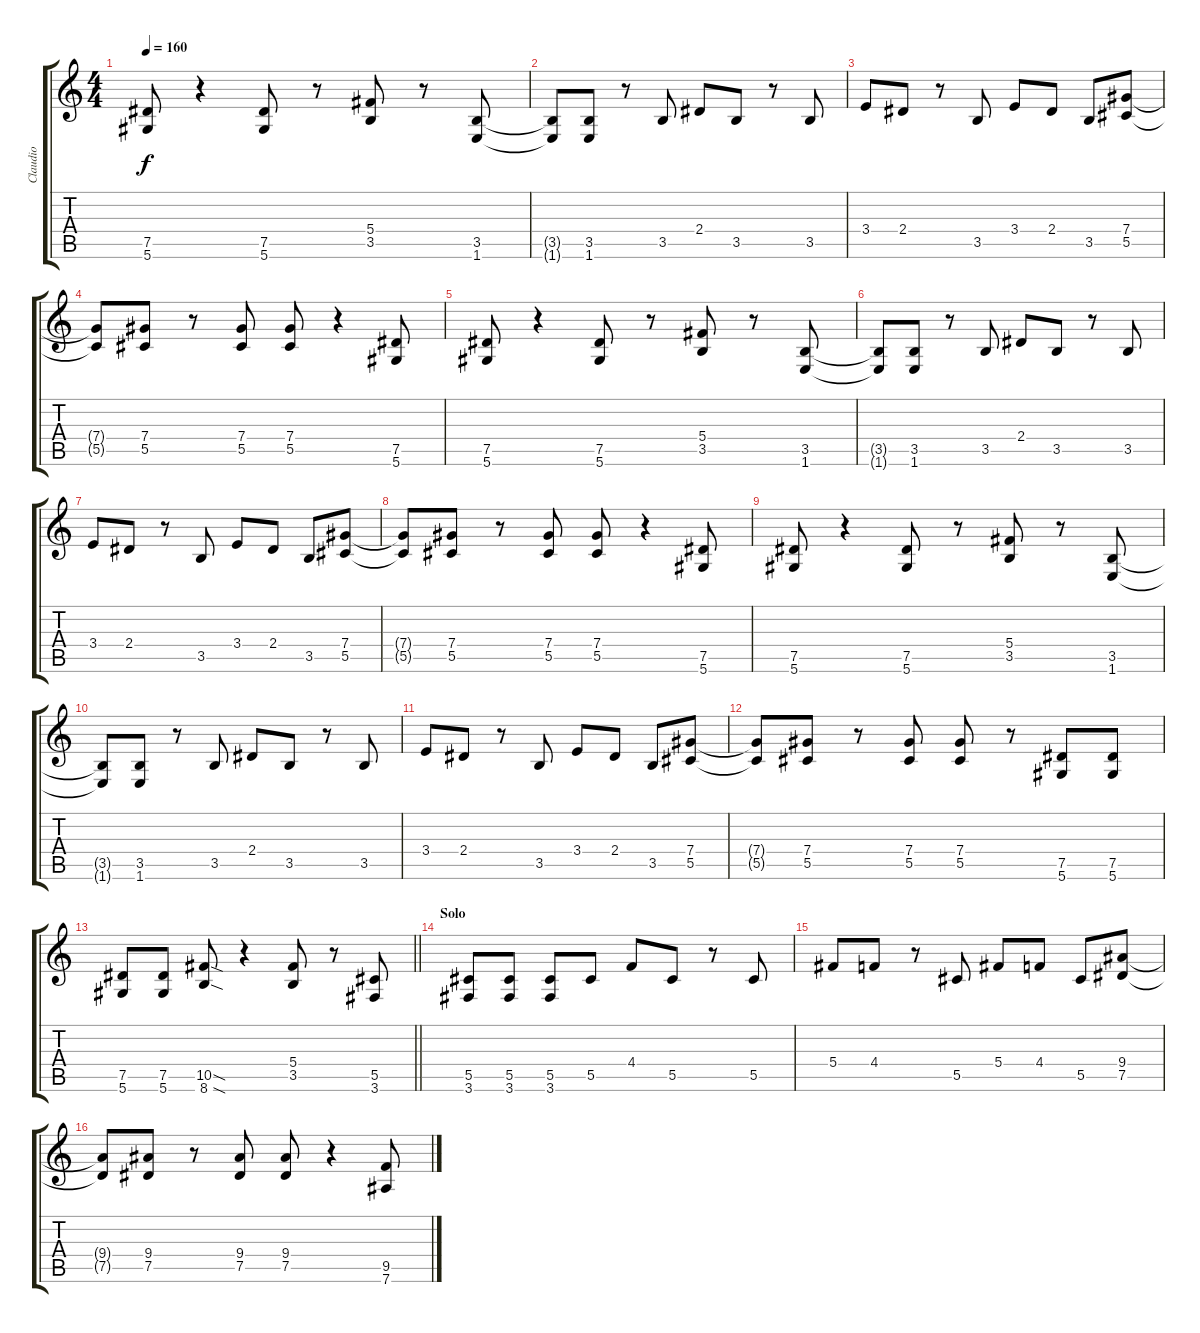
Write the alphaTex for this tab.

\track ("Claudio" "Claudio") {instrument distortionguitar}
\staff {score tabs}
\tuning (Eb4 Bb3 Gb3 Db3 Ab2 Eb2) {hide}
\ts (4 4)
\tempo 160
\clef g2
\ks c
(7.5 5.6).8{dy f} r.4 (7.5 5.6).8 r.8 (5.4 3.5).8 r.8 (3.5 1.6).8 |
(3.5{t} 1.6{t}).8 (3.5 1.6).8 r.8 3.5.8 2.4.8 3.5.8 r.8 3.5.8 |
3.4.8 2.4.8 r.8 3.5.8 3.4.8 2.4.8 3.5.8 (7.4 5.5).8 |
(7.4{t} 5.5{t}).8 (7.4 5.5).8 r.8 (7.4 5.5).8 (7.4 5.5).8 r.4 (7.5 5.6).8 |
(7.5 5.6).8 r.4 (7.5 5.6).8 r.8 (5.4 3.5).8 r.8 (3.5 1.6).8 |
(3.5{t} 1.6{t}).8 (3.5 1.6).8 r.8 3.5.8 2.4.8 3.5.8 r.8 3.5.8 |
3.4.8 2.4.8 r.8 3.5.8 3.4.8 2.4.8 3.5.8 (7.4 5.5).8 |
(7.4{t} 5.5{t}).8 (7.4 5.5).8 r.8 (7.4 5.5).8 (7.4 5.5).8 r.4 (7.5 5.6).8 |
(7.5 5.6).8 r.4 (7.5 5.6).8 r.8 (5.4 3.5).8 r.8 (3.5 1.6).8 |
(3.5{t} 1.6{t}).8 (3.5 1.6).8 r.8 3.5.8 2.4.8 3.5.8 r.8 3.5.8 |
3.4.8 2.4.8 r.8 3.5.8 3.4.8 2.4.8 3.5.8 (7.4 5.5).8 |
(7.4{t} 5.5{t}).8 (7.4 5.5).8 r.8 (7.4 5.5).8 (7.4 5.5).8 r.8 (7.5 5.6).8 (7.5 5.6).8 |
\barLineRight lightlight
(7.5 5.6).8 (7.5 5.6).8 (10.5{sod} 8.6{sod}).8 r.4 (5.4 3.5).8 r.8 (5.5 3.6).8 |
\section ("" "Solo")
(5.5 3.6).8 (5.5 3.6).8 (5.5 3.6).8 5.5.8 4.4.8 5.5.8 r.8 5.5.8 |
5.4.8 4.4.8 r.8 5.5.8 5.4.8 4.4.8 5.5.8 (9.4 7.5).8 |
(9.4{t} 7.5{t}).8 (9.4 7.5).8 r.8 (9.4 7.5).8 (9.4 7.5).8 r.4 (9.5 7.6).8
